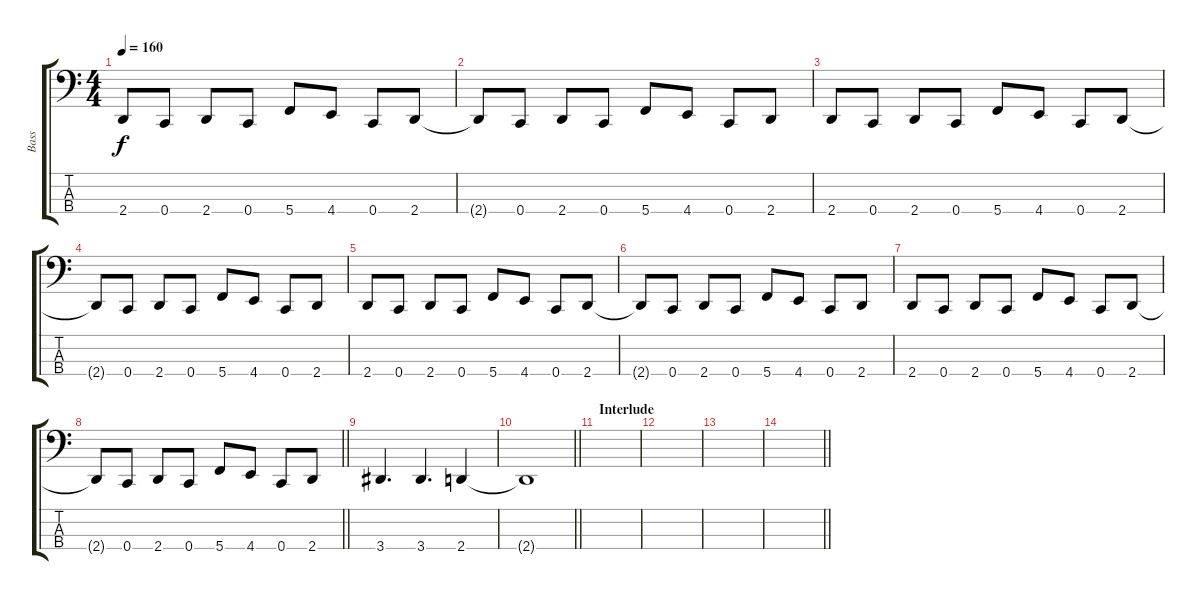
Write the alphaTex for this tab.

\track ("Bass" "Bass") {instrument electricbassfinger}
\staff {score tabs}
\tuning (F2 C2 G1 C1) {hide}
\ts (4 4)
\tempo 160
\clef f4
\ks c
2.4.8{dy f} 0.4.8 2.4.8 0.4.8 5.4.8 4.4.8 0.4.8 2.4.8 |
2.4{t}.8 0.4.8 2.4.8 0.4.8 5.4.8 4.4.8 0.4.8 2.4.8 |
2.4.8 0.4.8 2.4.8 0.4.8 5.4.8 4.4.8 0.4.8 2.4.8 |
2.4{t}.8 0.4.8 2.4.8 0.4.8 5.4.8 4.4.8 0.4.8 2.4.8 |
2.4.8 0.4.8 2.4.8 0.4.8 5.4.8 4.4.8 0.4.8 2.4.8 |
2.4{t}.8 0.4.8 2.4.8 0.4.8 5.4.8 4.4.8 0.4.8 2.4.8 |
2.4.8 0.4.8 2.4.8 0.4.8 5.4.8 4.4.8 0.4.8 2.4.8 |
\barLineRight lightlight
2.4{t}.8 0.4.8 2.4.8 0.4.8 5.4.8 4.4.8 0.4.8 2.4.8 |
3.4.4{d} 3.4.4{d} 2.4.4 |
\barLineRight lightlight
2.4{t}.1 |
\section ("" "Interlude")
|
|
|
\barLineRight lightlight
